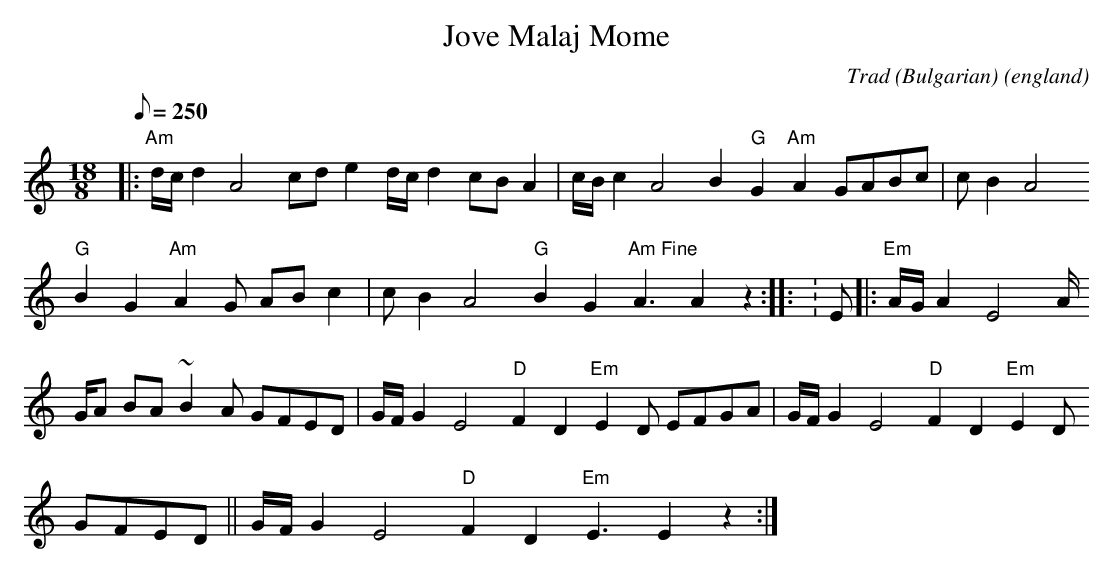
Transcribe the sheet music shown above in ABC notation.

X:1
T:Jove Malaj Mome
O:england
M:18/8
L:1/8
Q:250
C:Trad (Bulgarian)
K:Am
|:"Am"d/2c/2 d2A4 cde2d/2c/2d2cBA2|c/2B/2 c2A4B2"G"G2"Am"A2GABc|cB2A4"G"
B2G2"Am"A2G ABc2|cB2A4"G"B2G2"Am Fine"A3A2z2:|: K:Em |:"Em"A/2G/2A2E4A/2
G/2A BA ~B2A GFED|G/2F/2G2E4"D"F2D2"Em"E2D EFGA|G/2F/2G2E4"D"F2D2"Em"E2D
GFED||G/2F/2G2E4"D"F2D2"Em"E3E2z2:|
